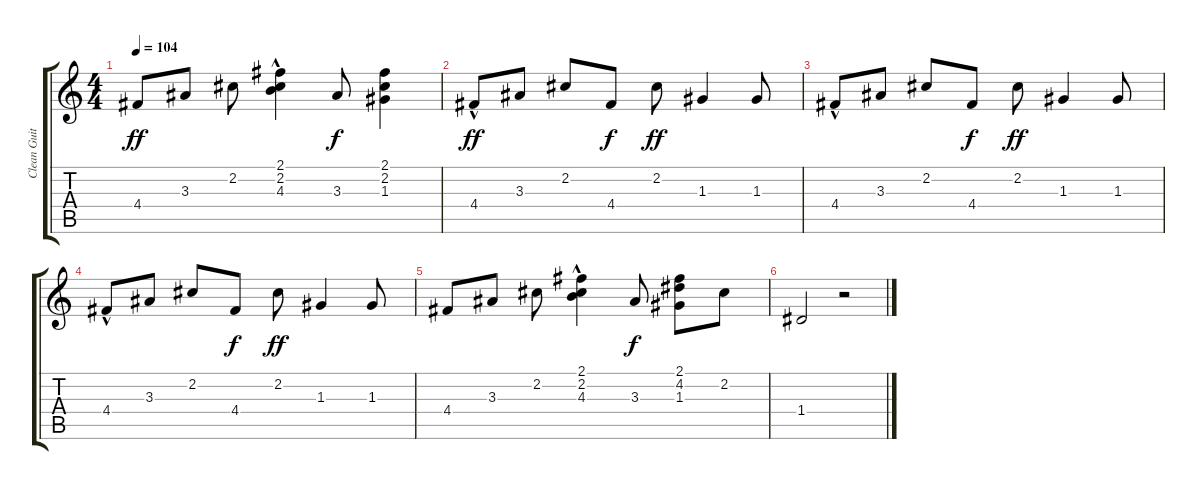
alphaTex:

\track ("Clean Guitar" "Clean Guit") {instrument electricguitarclean}
\staff {score tabs}
\tuning (E4 B3 G3 D3 A2 E2) {hide}
\ts (4 4)
\tempo 104
\clef g2
\ks c
4.4.8{dy ff} 3.3.8 2.2.8 (2.1{hac} 2.2{hac} 4.3).4 3.3.8{dy f} (2.1 2.2 1.3).4 |
4.4{hac}.8{dy ff} 3.3.8 2.2.8 4.4.8{dy f} 2.2.8{dy ff} 1.3.4 1.3.8 |
4.4{hac}.8 3.3.8 2.2.8 4.4.8{dy f} 2.2.8{dy ff} 1.3.4 1.3.8 |
4.4{hac}.8 3.3.8 2.2.8 4.4.8{dy f} 2.2.8{dy ff} 1.3.4 1.3.8 |
4.4.8 3.3.8 2.2.8 (2.1{hac} 2.2{hac} 4.3).4 3.3.8{dy f} (2.1 4.2 1.3).8 2.2.8 |
1.4.2 r.2
